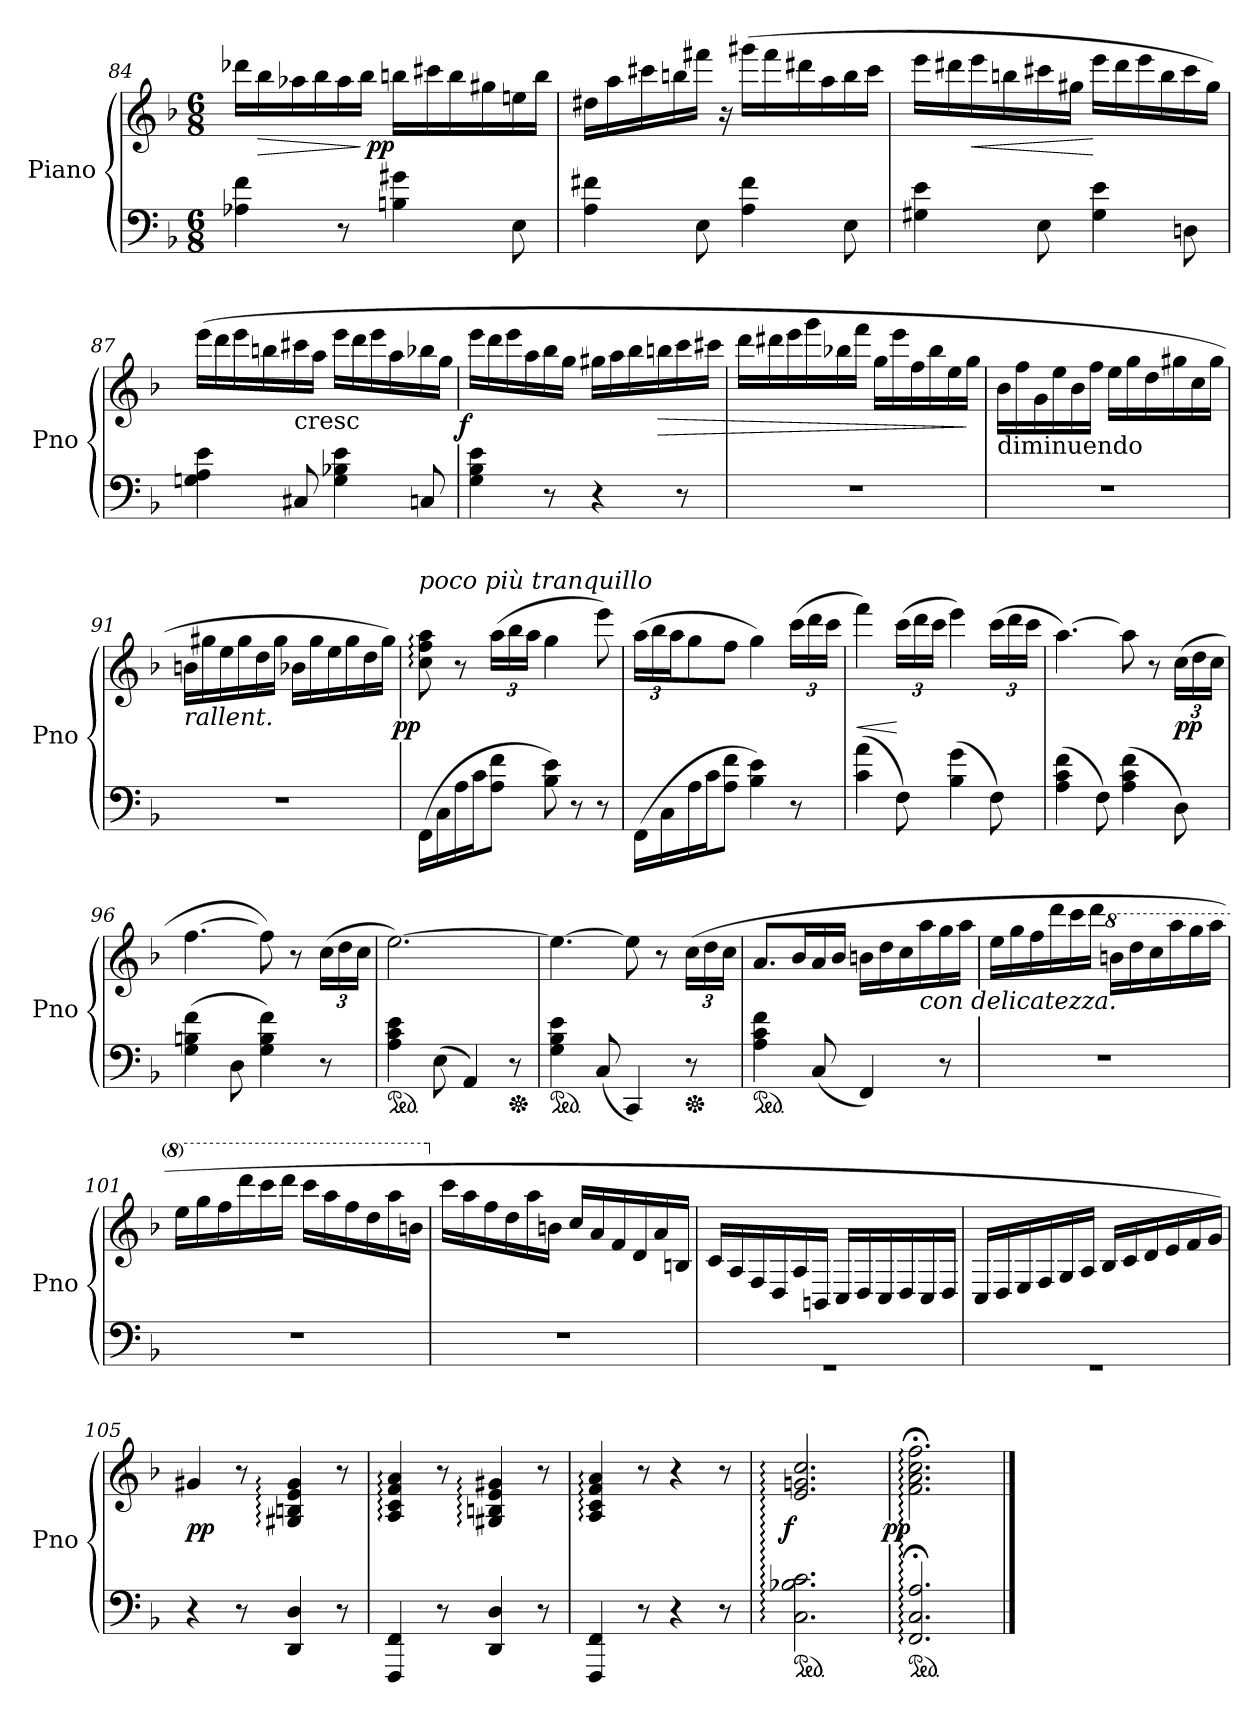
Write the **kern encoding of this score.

**kern	**kern	**dynam
*part2	*part1	*part1
*staff2	*staff1	*staff1
*I"Piano	*I"Piano	*
*I'Pno	*I'Pno	*
*clefF4	*clefG2	*
*k[b-]	*k[b-]	*
*F:	*F:	*
*M6/8	*M6/8	*
=84	=84	=84
4A-X\ 4f\	16ddd-X\LL	.
!	!	!LO:HP:b
.	16bb-\	>
.	16aa-X\	.
.	16bb-\	.
8r	16aa-\	.
.	16bb-\JJ	]
!	!	!LO:DY:b:rj
4Bn\ 4g#X\	16bbn\LL	pp
.	16ccc#X\	.
.	16bb\	.
.	16gg#X\	.
8E\	16een\	.
.	16bb\JJ	.
=85	=85	=85
4A\ 4f#X\	16dd#X\LL	.
.	16aa\	.
.	16ccc#X\	.
.	16bbn\	.
8E\	16fff#X\JJ	.
.	16r	.
4A\ 4f#\	(>16ggg#X\LL	.
.	16fff#\	.
.	16ddd#X\	.
.	16aa\	.
8E\	16bb\	.
.	16ccc#\JJ	.
=86	=86	=86
4G#X\ 4e\	16eee\LL	.
.	16ddd#X\	.
!	!	!LO:HP:b
.	16eee\	<
.	16bbn\	.
8E\	16ccc#X\	.
.	16gg#X\JJ	.
4G#\ 4e\	16eee\LL	[
.	16ddd#\	.
.	16eee\	.
.	16bb\	.
8Dn\	16ccc#\	.
.	16gg#\JJ)	.
=87	=87	=87
4Gn\ 4A\ 4e\	(>16eee\LL	.
.	16ddd\	.
.	16eee\	.
.	16bbn\	.
!	!LO:TX:b:t=cresc	!
8C#X/	16ccc#X\	.
.	16aa\JJ	.
4G\ 4B-X\ 4e\	16eee\LL	.
.	16ddd\	.
.	16eee\	.
.	16aa\	.
8Cn/	16bb-X\	.
.	16gg\JJ	.
=88	=88	=88
!	!	!LO:DY:b:rj
4G\ 4B-\ 4e\	16eee\LL	f
.	16ddd\	.
.	16eee\	.
.	16aa\	.
8r	16bb-\	.
.	16gg\JJ	.
4r	16gg#X\LL	.
.	16aa\	.
.	16bb-\	.
!	!	!LO:HP:b
.	16bbn\	>
8r	16ccc\	.
.	16ccc#X\JJ	.
=89	=89	=89
2.r	16ddd\LL	.
.	16ddd#X\	.
.	16eee\	.
.	16ggg\	.
.	16bb-X\	.
.	16fff\JJ	.
.	16gg\LL	.
.	16eee\	.
.	16ff\	.
.	16bb-\	.
.	16ee\	.
.	16gg\JJ	]
=90	=90	=90
!	!LO:TX:b:t=diminuendo	!
2.r	16b-\LL	.
.	16ff\	.
.	16g\	.
.	16ee\	.
.	16b-\	.
.	16ff\JJ	.
.	16ee\LL	.
.	16gg\	.
.	16dd\	.
.	16gg#X\	.
.	16cc\	.
.	16gg#\JJ	.
=91	=91	=91
!	!LO:TX:b:i:t=rallent.	!
2.r	16bn\LL	.
.	16gg#X\	.
.	16ee\	.
.	16gg#\	.
.	16dd\	.
.	16gg#\JJ	.
.	16b-X\LL	.
.	16gg#\	.
.	16ee\	.
.	16gg#\	.
.	16dd\	.
.	16gg#\JJ)	.
=92	=92	=92
!	!LO:TX:a:i:t=poco più tranquillo	!
!	!	!LO:DY:b:rj
(>16FF\LL	8cc:\ 8ff:\ 8aa:\	pp
16C\	.	.
16A\	8r	.
16c\J	.	.
8A\ 8f\J	(>24aa\LL	.
.	24bb-\	.
.	24aa\JJ	.
8B-\ 8e\)	4gg\	.
8r	.	.
8r	8eee\)	.
=93	=93	=93
(>16FF\LL	(>24aa\LL	.
.	24bb-\	.
16C\	.	.
.	24aa\J	.
16A\	8gg\	.
16c\J	.	.
8A\ 8f\J	8ff\J	.
4B-\ 4e\)	4gg\)	.
8r	(>24ccc\LL	.
.	24ddd\	.
.	24ccc\JJ	.
=94	=94	=94
!	!	!LO:HP:b
(>4c\ 4a\	4fff\)	<
8F\)	(>24ccc\LL	[
.	24ddd\	.
.	24ccc\JJ	.
(>4B-\ 4g\	4eee\)	.
8F\)	(>24ccc\LL	.
.	24ddd\	.
.	24ccc\JJ	.
=95	=95	=95
(>4A\ 4c\ 4f\	[4.aa\)	.
8F\)	.	.
(>4A\ 4c\ 4f\	8aa\]	.
.	8r	.
!	!	!LO:DY:b
8D\)	(>24cc\LL	pp
.	24dd\	.
.	24cc\JJ	.
=96	=96	=96
(>4G\ 4Bn\ 4f\	[4.ff\	.
8D\	.	.
4G\ 4B\ 4f\)	8ff\])	.
.	8r	.
8r	(>24cc\LL	.
.	24dd\	.
.	24cc\JJ	.
=97	=97	=97
*ped	*	*
4A\ 4c\ 4e\	[>2.ee\)	.
(>8E\	.	.
4AA/)	.	.
*Xped	*	*
8r	.	.
=98	=98	=98
*ped	*	*
4G\ 4B-\ 4e\	4.ee\_	.
(<8C/	.	.
4CC/)	8ee\]	.
.	8r	.
*Xped	*	*
8r	(>24cc\LL	.
.	24dd\	.
.	24cc\JJ	.
=99	=99	=99
*ped	*	*
4A\ 4c\ 4f\	8.a/L	.
.	16b-/L	.
(<8C/	16a/	.
.	16b-/JJ	.
4FF/)	16bn\LL	.
.	16dd\	.
.	16cc\	.
!	!LO:TX:b:i:t=con delicatezza.	!
.	16aa\	.
8r	16gg\	.
.	16aa\JJ	.
=100	=100	=100
2.r	16ee\LL	.
.	16gg\	.
.	16ff\	.
.	16ddd\	.
.	16ccc\	.
.	16ddd\JJ	.
*	*8va	*
.	16bbn\LL	.
.	16ddd\	.
.	16ccc\	.
.	16aaa\	.
.	16ggg\	.
.	16aaa\JJ	.
=101	=101	=101
2.r	16eee\LL	.
.	16ggg\	.
.	16fff\	.
.	16dddd\	.
.	16cccc\	.
.	16dddd\JJ	.
.	16cccc\LL	.
.	16aaa\	.
.	16fff\	.
.	16ddd\	.
.	16aaa\	.
.	16bbn\JJ	.
=102	=102	=102
*	*X8va	*
2.r	16ccc\LL	.
.	16aa\	.
.	16ff\	.
.	16dd\	.
.	16aa\	.
.	16bn\JJ	.
.	16cc/LL	.
.	16a/	.
.	16f/	.
.	16d/	.
.	16a/	.
.	16Bn/JJ	.
=103	=103	=103
2.rGG	16c/LL	.
.	16A/	.
.	16F/	.
.	16D/	.
.	16A/	.
.	16BBn/JJ	.
.	16C/LL	.
.	16D/	.
.	16C/	.
.	16D/	.
.	16C/	.
.	16D/JJ	.
=104	=104	=104
2.rGG	16C/LL	.
.	16D/	.
.	16E/	.
.	16F/	.
.	16G/	.
.	16A/JJ	.
.	16B-/LL	.
.	16c/	.
.	16d/	.
.	16e/	.
.	16f/	.
.	16g/JJ)	.
=105	=105	=105
!	!	!LO:DY:b
4r	4g#X/	pp
8r	8r	.
4DD/ 4D/	4G#X:/ 4Bn:/ 4e:/ 4g#:/	.
8r	8r	.
=106	=106	=106
4FFF/ 4FF/	4A:/ 4c:/ 4f:/ 4a:/	.
8r	8r	.
4DD/ 4D/	4G#X:/ 4Bn:/ 4e:/ 4g#X:/	.
8r	8r	.
=107	=107	=107
4FFF/ 4FF/	4A:/ 4c:/ 4f:/ 4a:/	.
8r	8r	.
4r	4r	.
8r	8r	.
=108	=108	=108
!	!	!LO:DY:b:rj
*ped	*	*
2.C::\ 2.B-X::\ 2.c::\	2.e::/ 2.gn::/ 2.cc::/	f
=109	=109	=109
!	!	!LO:DY:b:rj
*ped	*	*
2.FF::;</ 2.C::;</ 2.A::;</	2.f::;<\ 2.a::;<\ 2.cc::;<\ 2.ff::;<\	pp
==	==	==
*-	*-	*-
